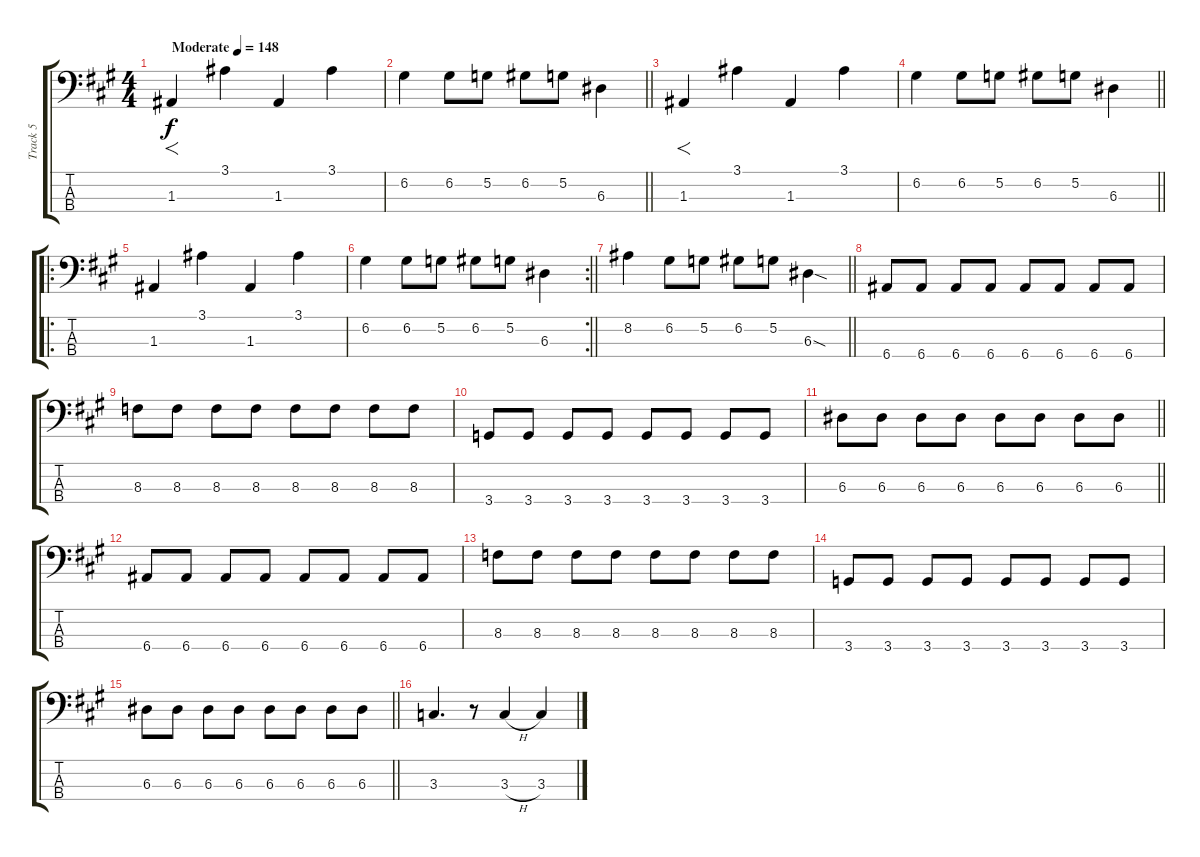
\track ("Track 5" "Track 5") {instrument electricbassfinger}
\staff {score tabs}
\tuning (G2 D2 A1 E1) {hide}
\ts (4 4)
\tempo (148 "Moderate")
\clef f4
\ks a
1.3.4{f dy f instrument electricbassfinger} 3.1.4 1.3.4 3.1.4 |
\barLineRight lightlight
6.2.4 6.2.8 5.2.8 6.2.8 5.2.8 6.3.4 |
1.3.4{f} 3.1.4 1.3.4 3.1.4 |
\barLineRight lightlight
6.2.4 6.2.8 5.2.8 6.2.8 5.2.8 6.3.4 |
\ro
1.3.4 3.1.4 1.3.4 3.1.4 |
\rc 2
\barLineRight lightlight
6.2.4 6.2.8 5.2.8 6.2.8 5.2.8 6.3.4 |
\barLineRight lightlight
8.2.4 6.2.8 5.2.8 6.2.8 5.2.8 6.3{sod}.4 |
6.4.8 6.4.8 6.4.8 6.4.8 6.4.8 6.4.8 6.4.8 6.4.8 |
8.3.8 8.3.8 8.3.8 8.3.8 8.3.8 8.3.8 8.3.8 8.3.8 |
3.4.8 3.4.8 3.4.8 3.4.8 3.4.8 3.4.8 3.4.8 3.4.8 |
\barLineRight lightlight
6.3.8 6.3.8 6.3.8 6.3.8 6.3.8 6.3.8 6.3.8 6.3.8 |
6.4.8 6.4.8 6.4.8 6.4.8 6.4.8 6.4.8 6.4.8 6.4.8 |
8.3.8 8.3.8 8.3.8 8.3.8 8.3.8 8.3.8 8.3.8 8.3.8 |
3.4.8 3.4.8 3.4.8 3.4.8 3.4.8 3.4.8 3.4.8 3.4.8 |
\barLineRight lightlight
6.3.8 6.3.8 6.3.8 6.3.8 6.3.8 6.3.8 6.3.8 6.3.8 |
3.3.4{d} r.8 3.3{h}.4 3.3.4
